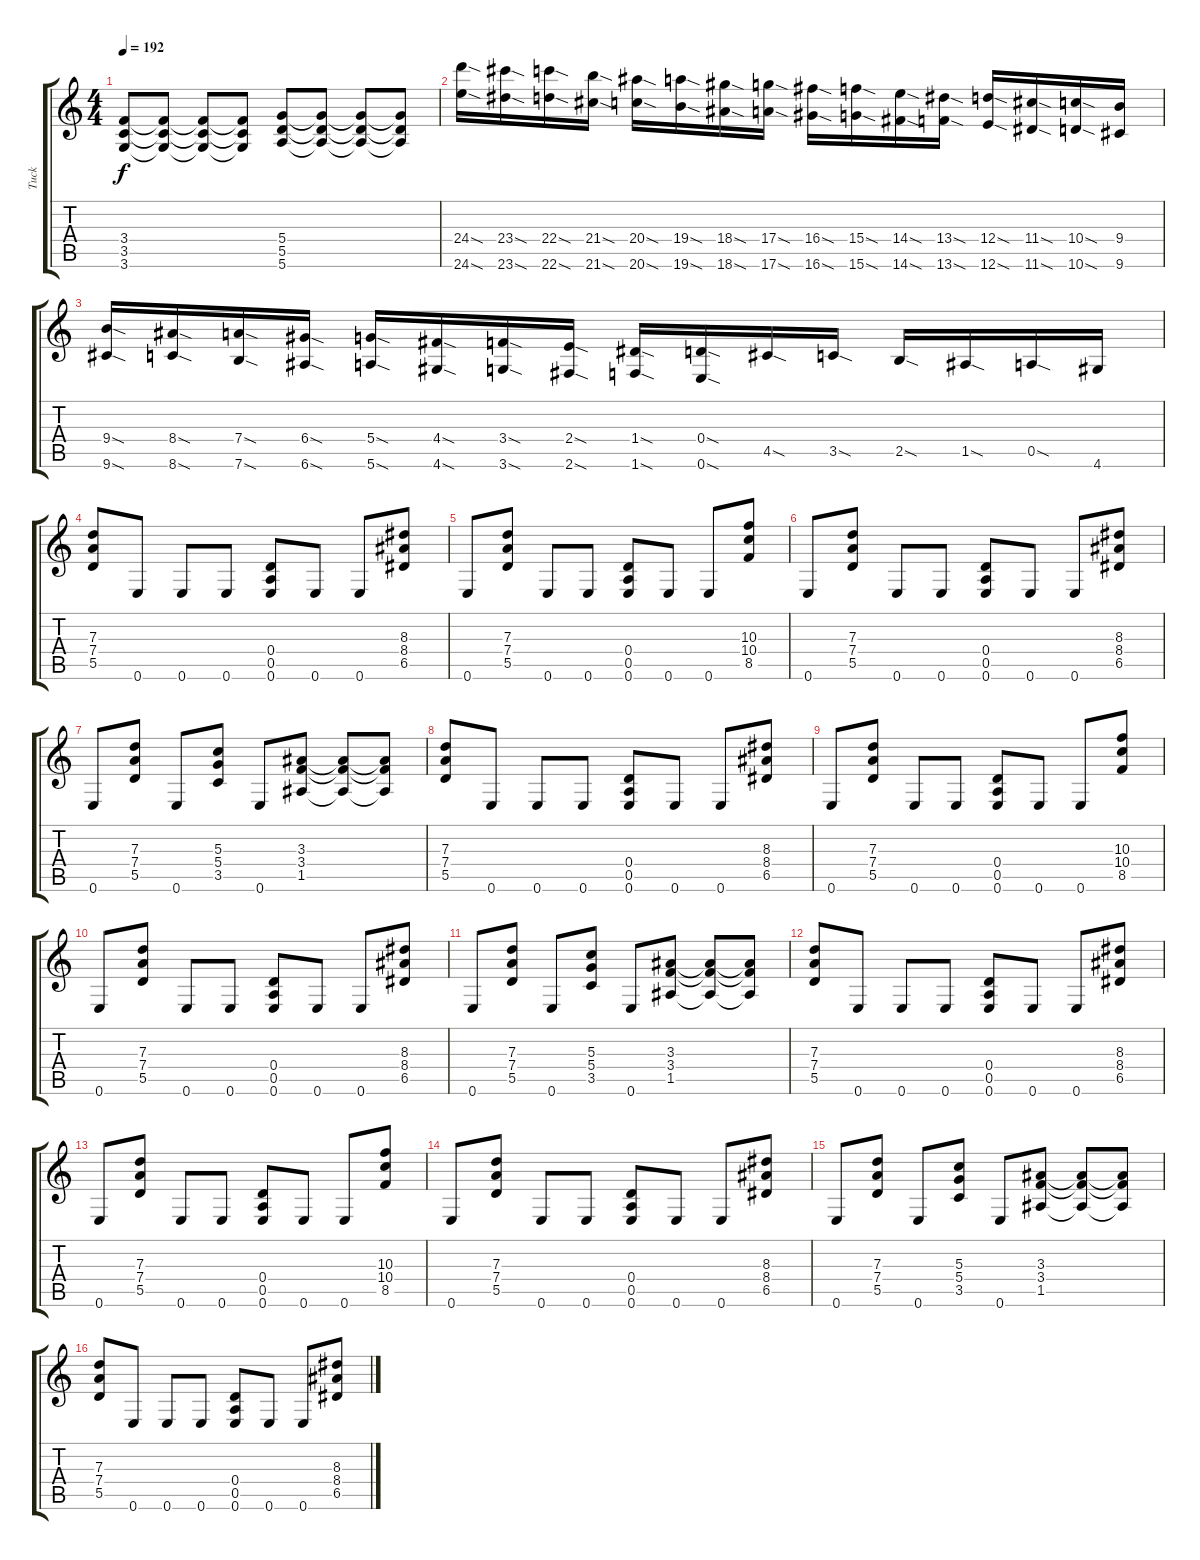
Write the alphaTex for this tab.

\track ("Tuck" "Tuck") {instrument distortionguitar}
\staff {score tabs}
\tuning (E4 B3 G3 D3 A2 E2) {hide}
\ts (4 4)
\tempo 192
\clef g2
\ks c
(3.4{t} 3.5{t} 3.6{t}).8{dy f} (3.4{t} 3.5{t} 3.6{t}).8 (3.4{t} 3.5{t} 3.6{t}).8 (3.4{t} 3.5{t} 3.6{t}).8 (5.4 5.5 5.6).8 (5.4{t} 5.5{t} 5.6{t}).8 (5.4{t} 5.5{t} 5.6{t}).8 (5.4{t} 5.5{t} 5.6{t}).8 |
(24.4{sod} 24.6{sod}).16{instrument guitarfretnoise} (23.4{sod} 23.6{sod}).16 (22.4{sod} 22.6{sod}).16 (21.4{sod} 21.6{sod}).16 (20.4{sod} 20.6{sod}).16 (19.4{sod} 19.6{sod}).16 (18.4{sod} 18.6{sod}).16 (17.4{sod} 17.6{sod}).16 (16.4{sod} 16.6{sod}).16 (15.4{sod} 15.6{sod}).16 (14.4{sod} 14.6{sod}).16 (13.4{sod} 13.6{sod}).16 (12.4{sod} 12.6{sod}).16 (11.4{sod} 11.6{sod}).16 (10.4{sod} 10.6{sod}).16 (9.4 9.6).16 |
(9.4{sod} 9.6{sod}).16 (8.4{sod} 8.6{sod}).16 (7.4{sod} 7.6{sod}).16 (6.4{sod} 6.6{sod}).16 (5.4{sod} 5.6{sod}).16 (4.4{sod} 4.6{sod}).16 (3.4{sod} 3.6{sod}).16 (2.4{sod} 2.6{sod}).16 (1.4{sod} 1.6{sod}).16 (0.4{sod} 0.6{sod}).16 4.5{sod}.16 3.5{sod}.16 2.5{sod}.16 1.5{sod}.16 0.5{sod}.16 4.6.16 |
(7.3 7.4 5.5).8{instrument overdrivenguitar} 0.6.8 0.6.8 0.6.8 (0.4 0.5 0.6).8 0.6.8 0.6.8 (8.3 8.4 6.5).8 |
0.6.8 (7.3 7.4 5.5).8 0.6.8 0.6.8 (0.4 0.5 0.6).8 0.6.8 0.6.8 (10.3 10.4 8.5).8 |
0.6.8 (7.3 7.4 5.5).8 0.6.8 0.6.8 (0.4 0.5 0.6).8 0.6.8 0.6.8 (8.3 8.4 6.5).8 |
0.6.8 (7.3 7.4 5.5).8 0.6.8 (5.3 5.4 3.5).8 0.6.8 (3.3 3.4 1.5).8 (3.3{t} 3.4{t} 1.5{t}).8 (3.3{t} 3.4{t} 1.5{t}).8 |
(7.3 7.4 5.5).8 0.6.8 0.6.8 0.6.8 (0.4 0.5 0.6).8 0.6.8 0.6.8 (8.3 8.4 6.5).8 |
0.6.8 (7.3 7.4 5.5).8 0.6.8 0.6.8 (0.4 0.5 0.6).8 0.6.8 0.6.8 (10.3 10.4 8.5).8 |
0.6.8 (7.3 7.4 5.5).8 0.6.8 0.6.8 (0.4 0.5 0.6).8 0.6.8 0.6.8 (8.3 8.4 6.5).8 |
0.6.8 (7.3 7.4 5.5).8 0.6.8 (5.3 5.4 3.5).8 0.6.8 (3.3 3.4 1.5).8 (3.3{t} 3.4{t} 1.5{t}).8 (3.3{t} 3.4{t} 1.5{t}).8 |
(7.3 7.4 5.5).8 0.6.8 0.6.8 0.6.8 (0.4 0.5 0.6).8 0.6.8 0.6.8 (8.3 8.4 6.5).8 |
0.6.8 (7.3 7.4 5.5).8 0.6.8 0.6.8 (0.4 0.5 0.6).8 0.6.8 0.6.8 (10.3 10.4 8.5).8 |
0.6.8 (7.3 7.4 5.5).8 0.6.8 0.6.8 (0.4 0.5 0.6).8 0.6.8 0.6.8 (8.3 8.4 6.5).8 |
0.6.8 (7.3 7.4 5.5).8 0.6.8 (5.3 5.4 3.5).8 0.6.8 (3.3 3.4 1.5).8 (3.3{t} 3.4{t} 1.5{t}).8 (3.3{t} 3.4{t} 1.5{t}).8 |
(7.3 7.4 5.5).8 0.6.8 0.6.8 0.6.8 (0.4 0.5 0.6).8 0.6.8 0.6.8 (8.3 8.4 6.5).8
